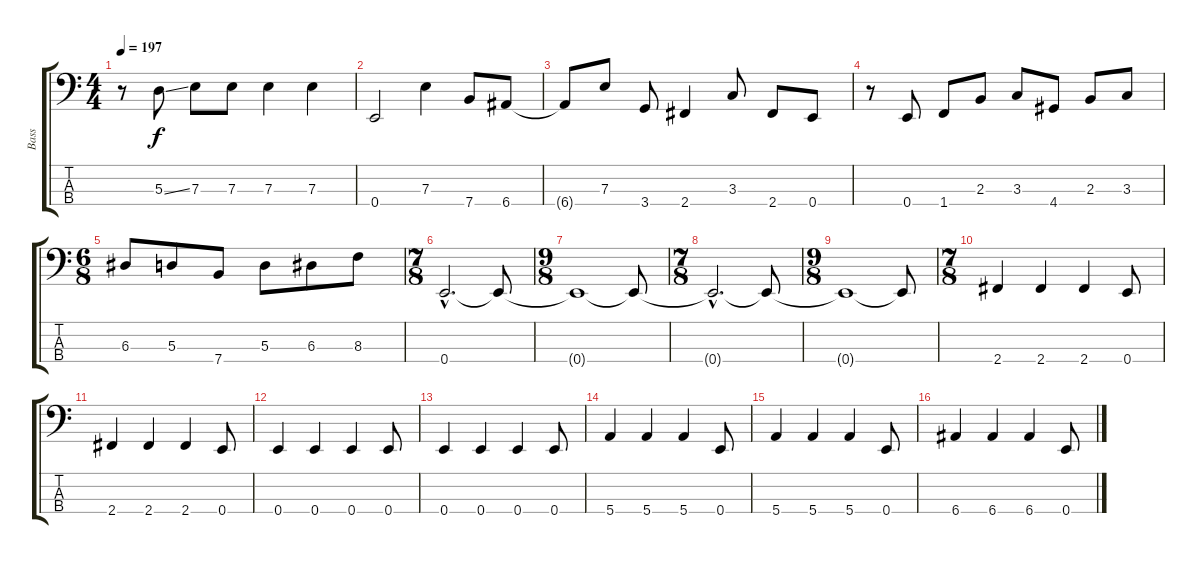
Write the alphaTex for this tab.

\track ("Bass" "Bass") {instrument electricbassfinger}
\staff {score tabs}
\tuning (G2 D2 A1 E1) {hide}
\ts (4 4)
\tempo 197
\clef f4
\ks c
r.8{dy f} 5.3{ss}.8 7.3.8 7.3.8 7.3.4 7.3.4 |
0.4.2 7.3.4 7.4.8 6.4.8 |
6.4{t}.8 7.3.8 3.4.8 2.4.4 3.3.8 2.4.8 0.4.8 |
r.8 0.4.8 1.4.8 2.3.8 3.3.8 4.4.8 2.3.8 3.3.8 |
\ts (6 8)
6.3.8 5.3.8 7.4.8 5.3.8 6.3.8 8.3.8 |
\ts (7 8)
0.4{hac}.2{d} 0.4{t}.8 |
\ts (9 8)
0.4{t}.1 0.4{t}.8 |
\ts (7 8)
0.4{hac t}.2{d} 0.4{t}.8 |
\ts (9 8)
0.4{t}.1 0.4{t}.8 |
\ts (7 8)
2.4.4 2.4.4 2.4.4 0.4.8 |
2.4.4 2.4.4 2.4.4 0.4.8 |
0.4.4 0.4.4 0.4.4 0.4.8 |
0.4.4 0.4.4 0.4.4 0.4.8 |
5.4.4 5.4.4 5.4.4 0.4.8 |
5.4.4 5.4.4 5.4.4 0.4.8 |
6.4.4 6.4.4 6.4.4 0.4.8
